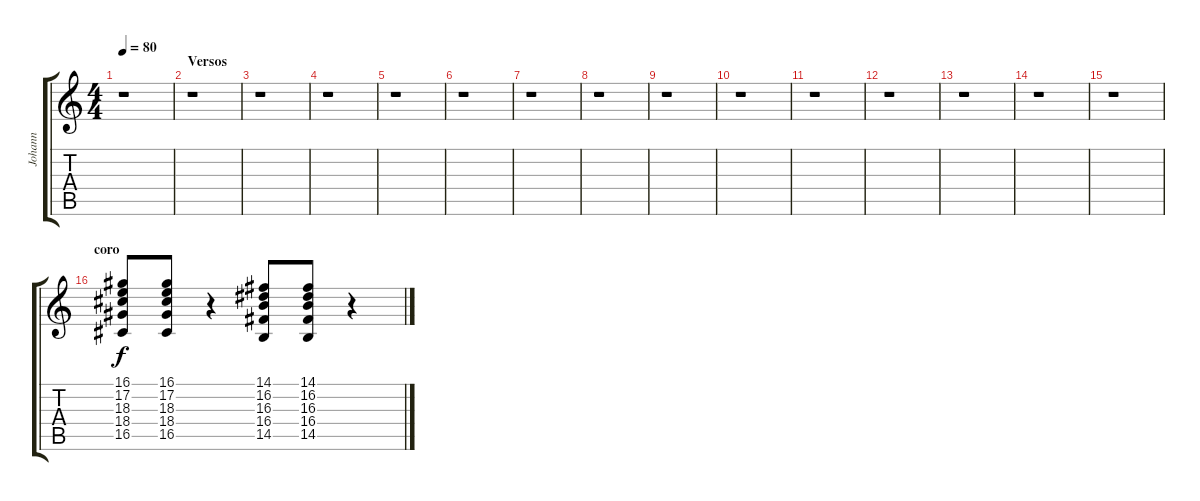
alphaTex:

\track ("Johann" "Johann") {instrument honkytonkpiano}
\staff {score tabs}
\tuning (E4 B3 G3 D3 A2 E2) {hide}
\ts (4 4)
\tempo 80
\tempo 60
\tempo 80
\clef g2
\ks c
r.1{dy f instrument honkytonkpiano} |
\section ("" "Versos")
r.1 |
r.1 |
r.1 |
r.1 |
r.1 |
r.1 |
r.1 |
r.1 |
r.1 |
r.1 |
r.1 |
r.1 |
\section ("" "")
r.1 |
r.1 |
\section ("" "coro")
(16.1 17.2 18.3 18.4 16.5).8 (16.1 17.2 18.3 18.4 16.5).8 r.4 (14.1 16.2 16.3 16.4 14.5).8 (14.1 16.2 16.3 16.4 14.5).8 r.4
